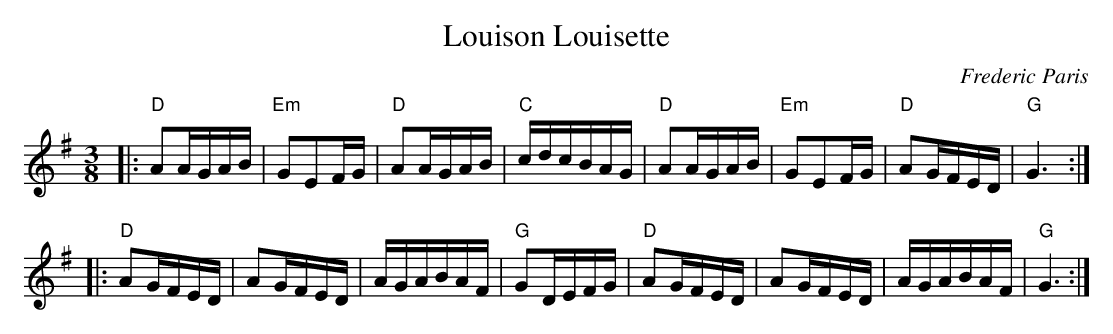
X:1
T:Louison Louisette
C:Frederic Paris
E:10
L:1/16
M:3/8
K:G
|:"D"A2AGAB|"Em"G2E2FG|"D"A2AGAB|"C"cdcBAG|\
"D"A2AGAB|"Em"G2E2FG|"D"A2GFED|"G"G6:|*
|:"D"A2GFED|A2GFED|AGABAF|"G"G2DEFG|\
"D"A2GFED|A2GFED|AGABAF|"G"G6:|**
